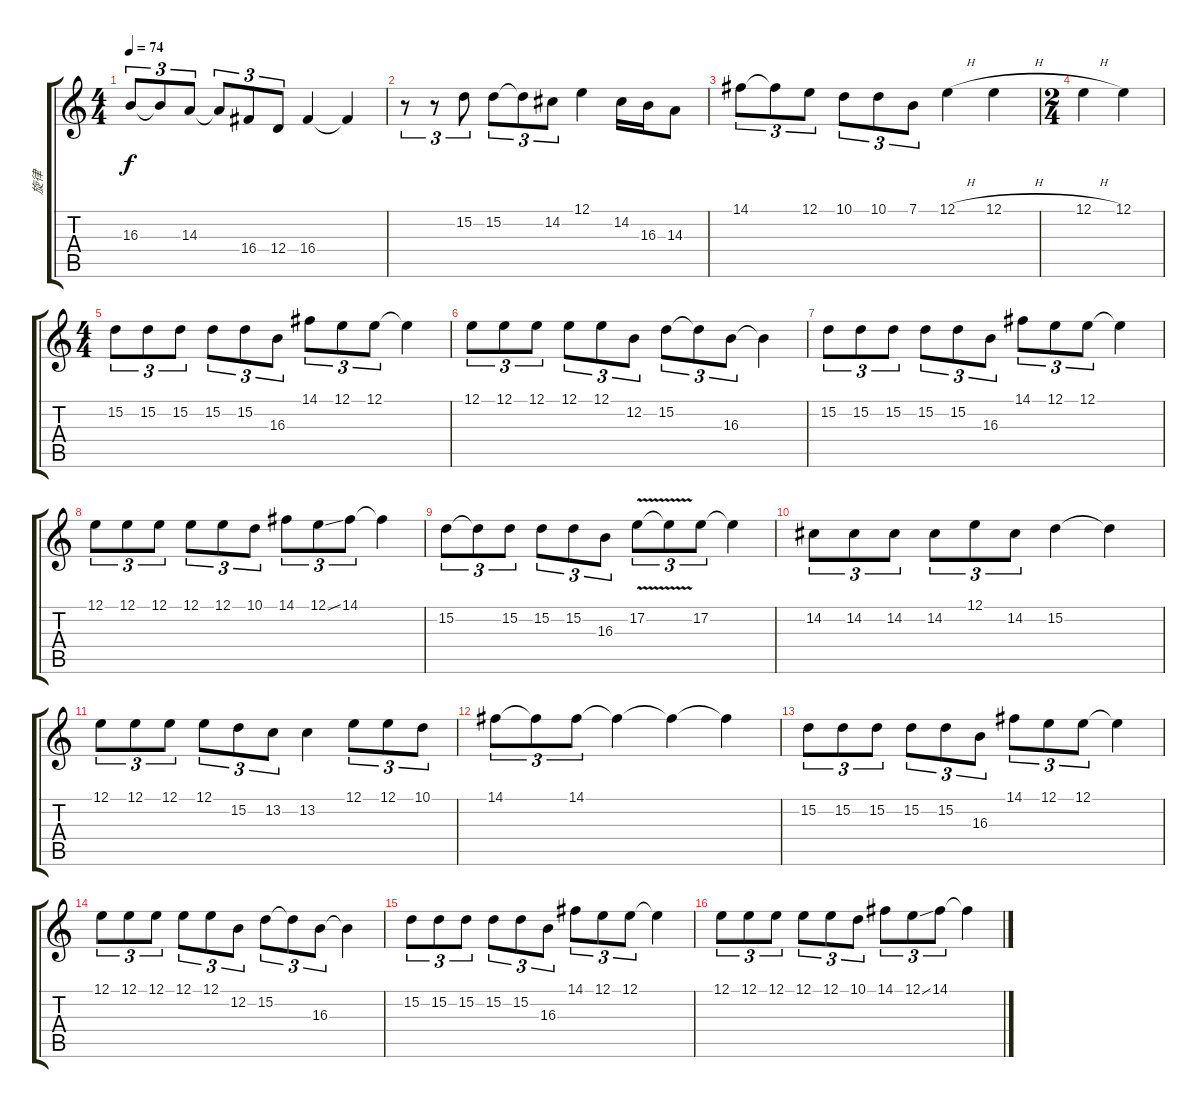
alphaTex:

\track ("旋律" "旋律") {instrument frenchhorn}
\staff {score tabs}
\tuning (E4 B3 G3 D3 A2 E2) {hide}
\ts (4 4)
\tempo 74
\clef g2
\ks c
16.3.8{tu (3 2) dy f} 16.3{t}.8{tu (3 2)} 14.3.8{tu (3 2)} 14.3{t}.8{tu (3 2)} 16.4.8{tu (3 2)} 12.4.8{tu (3 2)} 16.4.4 16.4{t}.4 |
r.8{tu (3 2)} r.8{tu (3 2)} 15.2.8{tu (3 2)} 15.2.8{tu (3 2)} 15.2{t}.8{tu (3 2)} 14.2.8{tu (3 2)} 12.1.4 14.2.16 16.3.16 14.3.8 |
14.1.8{tu (3 2)} 14.1{t}.8{tu (3 2)} 12.1.8{tu (3 2)} 10.1.8{tu (3 2)} 10.1.8{tu (3 2)} 7.1.8{tu (3 2)} 12.1{h}.4 12.1{h}.4 |
\ts (2 4)
12.1{h}.4 12.1.4 |
\ts (4 4)
15.2.8{tu (3 2)} 15.2.8{tu (3 2)} 15.2.8{tu (3 2)} 15.2.8{tu (3 2)} 15.2.8{tu (3 2)} 16.3.8{tu (3 2)} 14.1.8{tu (3 2)} 12.1.8{tu (3 2)} 12.1.8{tu (3 2)} 12.1{t}.4 |
12.1.8{tu (3 2)} 12.1.8{tu (3 2)} 12.1.8{tu (3 2)} 12.1.8{tu (3 2)} 12.1.8{tu (3 2)} 12.2.8{tu (3 2)} 15.2.8{tu (3 2)} 15.2{t}.8{tu (3 2)} 16.3.8{tu (3 2)} 16.3{t}.4 |
15.2.8{tu (3 2)} 15.2.8{tu (3 2)} 15.2.8{tu (3 2)} 15.2.8{tu (3 2)} 15.2.8{tu (3 2)} 16.3.8{tu (3 2)} 14.1.8{tu (3 2)} 12.1.8{tu (3 2)} 12.1.8{tu (3 2)} 12.1{t}.4 |
12.1.8{tu (3 2)} 12.1.8{tu (3 2)} 12.1.8{tu (3 2)} 12.1.8{tu (3 2)} 12.1.8{tu (3 2)} 10.1.8{tu (3 2)} 14.1.8{tu (3 2)} 12.1{ss}.8{tu (3 2)} 14.1.8{tu (3 2)} 14.1{t}.4 |
15.2.8{tu (3 2)} 15.2{t}.8{tu (3 2)} 15.2.8{tu (3 2)} 15.2.8{tu (3 2)} 15.2.8{tu (3 2)} 16.3.8{tu (3 2)} 17.2{v}.8{tu (3 2)} 17.2{t}.8{tu (3 2)} 17.2.8{tu (3 2)} 17.2{t}.4 |
14.2.8{tu (3 2)} 14.2.8{tu (3 2)} 14.2.8{tu (3 2)} 14.2.8{tu (3 2)} 12.1.8{tu (3 2)} 14.2.8{tu (3 2)} 15.2.4 15.2{t}.4 |
12.1.8{tu (3 2)} 12.1.8{tu (3 2)} 12.1.8{tu (3 2)} 12.1.8{tu (3 2)} 15.2.8{tu (3 2) txt ""} 13.2.8{tu (3 2)} 13.2.4 12.1.8{tu (3 2)} 12.1.8{tu (3 2)} 10.1.8{tu (3 2)} |
14.1.8{tu (3 2)} 14.1{t}.8{tu (3 2)} 14.1.8{tu (3 2)} 14.1{t}.4 14.1{t}.4 14.1{t}.4 |
15.2.8{tu (3 2)} 15.2.8{tu (3 2)} 15.2.8{tu (3 2)} 15.2.8{tu (3 2)} 15.2.8{tu (3 2)} 16.3.8{tu (3 2)} 14.1.8{tu (3 2)} 12.1.8{tu (3 2)} 12.1.8{tu (3 2)} 12.1{t}.4 |
12.1.8{tu (3 2)} 12.1.8{tu (3 2)} 12.1.8{tu (3 2)} 12.1.8{tu (3 2)} 12.1.8{tu (3 2)} 12.2.8{tu (3 2)} 15.2.8{tu (3 2)} 15.2{t}.8{tu (3 2)} 16.3.8{tu (3 2)} 16.3{t}.4 |
15.2.8{tu (3 2)} 15.2.8{tu (3 2)} 15.2.8{tu (3 2)} 15.2.8{tu (3 2)} 15.2.8{tu (3 2)} 16.3.8{tu (3 2)} 14.1.8{tu (3 2)} 12.1.8{tu (3 2)} 12.1.8{tu (3 2)} 12.1{t}.4 |
12.1.8{tu (3 2)} 12.1.8{tu (3 2)} 12.1.8{tu (3 2)} 12.1.8{tu (3 2)} 12.1.8{tu (3 2)} 10.1.8{tu (3 2)} 14.1.8{tu (3 2)} 12.1{ss}.8{tu (3 2)} 14.1.8{tu (3 2)} 14.1{t}.4
